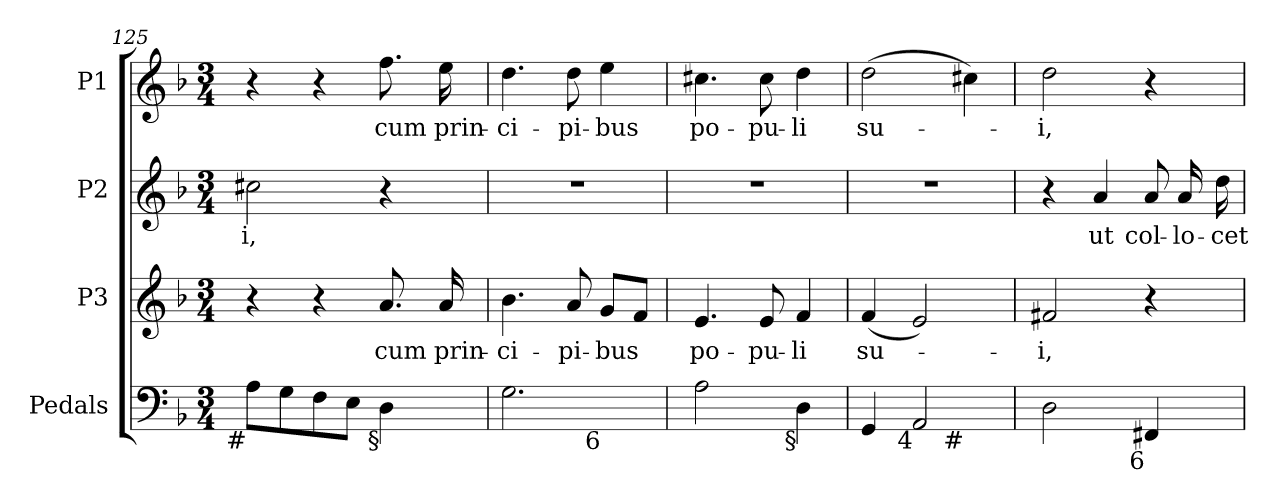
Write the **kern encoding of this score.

**kern	**kern	**text	**kern	**text	**kern	**text
*part4	*part3	*part3	*part2	*part2	*part1	*part1
*staff4	*staff3	*staff3	*staff2	*staff2	*staff1	*staff1
*I"Pedals	*I"P3	*	*I"P2	*	*I"P1	*
*I'Ped.	*	*	*	*	*	*
*clefF4	*clefG2	*	*clefG2	*	*clefG2	*
*k[b-]	*k[b-]	*	*k[b-]	*	*k[b-]	*
*F:	*F:	*	*F:	*	*F:	*
*M3/4	*M3/4	*	*M3/4	*	*M3/4	*
=125	=125	=125	=125	=125	=125	=125
!LO:TX:b:rj:t=#	!	!	!	!	!	!
!	!	!	!	!LO:LY:b:color=#000000	!	!
8Ai\L	4r	.	2cc#Xi\	-i,	4r	.
8Gi\	.	.	.	.	.	.
8Fi\	4r	.	.	.	4r	.
8Ei\J	.	.	.	.	.	.
!	!	!LO:LY:b:color=#000000	!	!	!	!
!LO:TX:b:rj:t=§	!	!	!	!	!	!
!	!	!	!	!	!	!LO:LY:b:color=#000000
4Di\	8.ai/	cum	4r	.	8.ffi\	cum
!	!	!LO:LY:b:color=#000000	!	!	!	!
!	!	!	!	!	!	!LO:LY:b:color=#000000
.	16ai/	prin-	.	.	16eei\	prin-
=126	=126	=126	=126	=126	=126	=126
!	!	!LO:LY:b:color=#000000	!LO:N:vis=1	!	!	!
!LO:TX:b:rj:t=7	!	!	!	!	!	!
!	!	!	!	!	!	!LO:LY:b:color=#000000
*^	*	*	*	*	*	*
2.Gi\	2ryy	4.b-i\	-ci-	2.r	.	4.ddi\	-ci-
!	!	!	!LO:LY:b:color=#000000	!	!	!	!
!	!	!	!	!	!	!	!LO:LY:b:color=#000000
.	.	8ai/	-pi-	.	.	8ddi\	-pi-
!	!	!	!LO:LY:b:color=#000000	!	!	!	!
!	!LO:TX:b:rj:t=6	!	!	!	!	!	!
!	!	!	!	!	!	!	!LO:LY:b:color=#000000
.	4ryy	8gi/L	-bus	.	.	4eei\	-bus
.	.	8fi/J	.	.	.	.	.
*v	*v	*	*	*	*	*	*
=127	=127	=127	=127	=127	=127	=127
*^	*	*	*	*	*	*
!	!	!	!LO:LY:b:color=#000000	!LO:N:vis=1	!	!	!
*v	*v	*	*	*	*	*	*
*^	*	*	*	*	*	*
!LO:TX:b:rj:t=#	!	!	!	!	!	!	!
!	!	!	!	!	!	!	!LO:LY:b:color=#000000
*v	*v	*	*	*	*	*	*
2Ai\	4.ei/	po-	2.r	.	4.cc#Xi\	po-
!	!	!LO:LY:b:color=#000000	!	!	!	!
!	!	!	!	!	!	!LO:LY:b:color=#000000
.	8ei/	-pu-	.	.	8cc#i\	-pu-
!	!	!LO:LY:b:color=#000000	!	!	!	!
!LO:TX:b:rj:t=§	!	!	!	!	!	!
!	!	!	!	!	!	!LO:LY:b:color=#000000
4Di\	4fi/	-li	.	.	4ddi\	-li
=128	=128	=128	=128	=128	=128	=128
!	!	!LO:LY:b:color=#000000	!LO:N:vis=1	!	!	!
!LO:TX:b:rj:t=7	!	!	!	!	!	!
!	!	!	!	!	!	!LO:LY:b:color=#000000
*^	*	*	*	*	*	*
4GGi/	2ryy	(4fi/	su-	2.r	.	(2ddi\	su-
!LO:TX:b:rj:t=4	!	!	!	!	!	!	!
2AAi/	.	2ei/)	.	.	.	.	.
!	!LO:TX:b:rj:t=#	!	!	!	!	!	!
.	4ryy	.	.	.	.	4cc#Xi\)	.
*v	*v	*	*	*	*	*	*
!!LO:LB:g=z
=129	=129	=129	=129	=129	=129	=129
*^	*	*	*	*	*	*
!	!	!	!LO:LY:b:color=#000000	!	!	!	!
*v	*v	*	*	*	*	*	*
*^	*	*	*	*	*	*
!LO:TX:b:rj:t=#	!	!	!	!	!	!	!
!	!	!	!	!	!	!	!LO:LY:b:color=#000000
*v	*v	*	*	*	*	*	*
2Di\	2f#Xi/	-i,	4r	.	2ddi\	-i,
!	!	!	!	!LO:LY:b:color=#000000	!	!
.	.	.	4ai/	ut	.	.
!LO:TX:b:rj:t=6	!	!	!	!	!	!
!	!	!	!	!LO:LY:b:color=#000000	!	!
4FF#Xi/	4r	.	8ai/	col-	4r	.
!	!	!	!	!LO:LY:b:color=#000000	!	!
.	.	.	16ai/	-lo-	.	.
!	!	!	!	!LO:LY:b:color=#000000	!	!
.	.	.	16ddi\	-cet	.	.
=	=	=	=	=	=	=
*-	*-	*-	*-	*-	*-	*-
